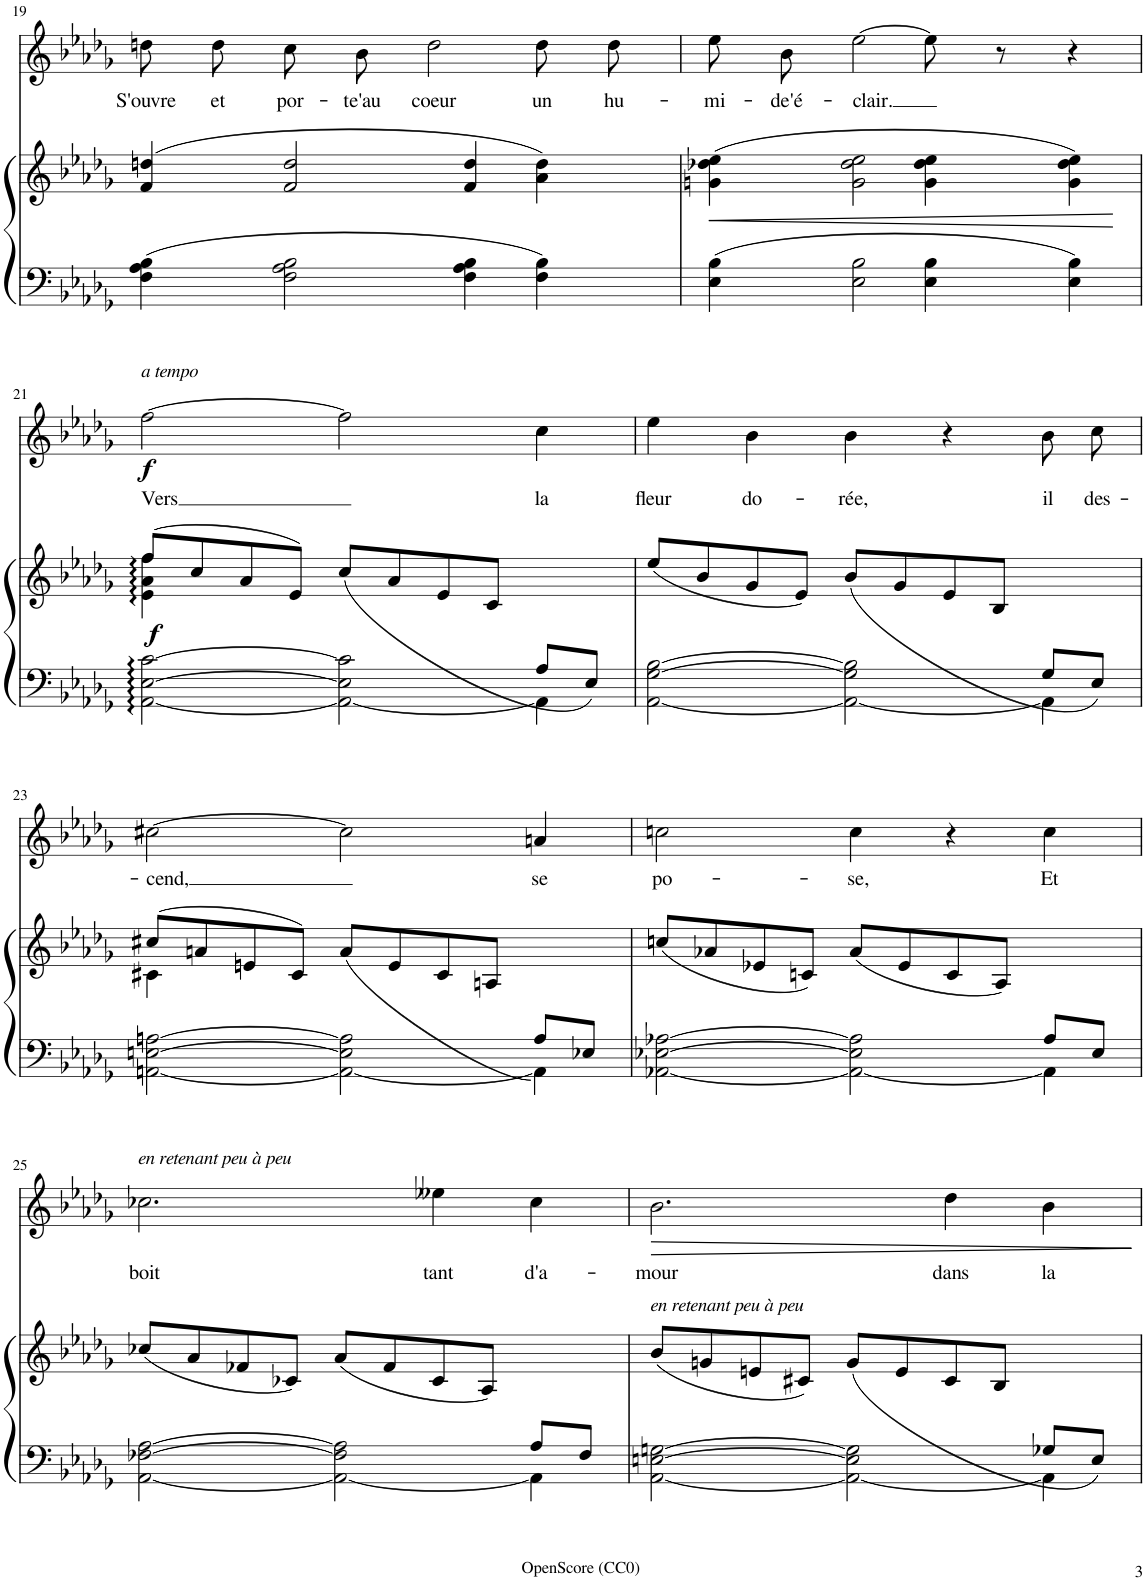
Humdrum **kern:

**kern	**kern	**dynam	**kern	**text	**dynam
*part2	*part2	*part2	*part1	*part1	*part1
*staff3	*staff2	*staff2/3	*staff1	*staff1	*staff1
*I"Piano	*	*	*I"Voice	*	*
*I'Pno	*	*	*	*	*
!!LO:PB:g=z
*clefF4	*clefG2	*	*clefG2	*	*
*k[b-e-a-d-g-]	*k[b-e-a-d-g-]	*	*k[b-e-a-d-g-]	*	*
*M5/4	*M5/4	*	*M5/4	*	*
=19	=19	=19	=19	=19	=19
!	!	!	!	!LO:LY:b	!
4F\ 4A-\ 4B-\	(4f/ 4ddn/	.	8ddn\L	S'ouvre	.
!	!	!	!	!LO:LY:b	!
.	.	.	8dd\	et	.
!	!	!	!	!LO:LY:b	!
2F\ 2A-\ 2B-\	2f/ 2dd/	.	8cc\	por-	.
!	!	!	!	!LO:LY:b	!
.	.	.	8b-\J	-te'au	.
!	!	!	!	!LO:LY:b	!
.	.	.	2dd\	coeur	.
4F\ 4A-\ 4B-\	4f/ 4dd/	.	.	.	.
!	!	!	!	!LO:LY:b	!
4F\ 4B-\	4a-\ 4dd\)	.	8dd\L	un	.
!	!	!	!	!LO:LY:b	!
.	.	.	8dd\J	hu-	.
=20	=20	=20	=20	=20	=20
!	!	!LO:HP:b	!	!LO:LY:b	!
4E-\ 4B-\	(4gn\ 4dd-X\ 4ee-\	<	8ee-\L	-mi-	.
!	!	!	!	!LO:LY:b	!
.	.	.	8b-\J	-de'é-	.
!	!	!	!	!LO:LY:b	!
2E-\ 2B-\	2g\ 2dd-\ 2ee-\	.	[2ee-\	-clair.	.
4E-\ 4B-\	4g\ 4dd-\ 4ee-\	.	8ee-\]	.	.
.	.	.	8r	.	.
4E-\ 4B-\	4g\ 4dd-\ 4ee-\)	.	4r	.	.
.	.	[	.	.	.
!!LO:LB:g=z
=21	=21	=21	=21	=21	=21
*^	*^	*	*	*	*
!	!	!	!	!	!LO:TX:a:i:t=a tempo	!	!
!	!	!	!	!LO:DY:b	!	!LO:LY:b	!LO:DY:b
1ryy	[2AA-\ [2E-\ [2c\	(8ff/L	4e-\ 4a-\ 4ff\	f	[2ff\	Vers	f
.	.	8cc/	.	.	.	.	.
.	.	8a-/	4ryy	.	.	.	.
.	.	8e-/J)	.	.	.	.	.
.	2AA-\_ 2E-\] 2c\]	(8cc/L	2.ryy	.	2ff\]	.	.
.	.	8a-/	.	.	.	.	.
.	.	8e-/	.	.	.	.	.
.	.	8c/J	.	.	.	.	.
!	!	!	!	!	!	!LO:LY:b	!
8A-/L	4AA-\]	4ryy	.	.	4cc\	la	.
8E-/J)	.	.	.	.	.	.	.
*	*	*v	*v	*	*	*	*
=22	=22	=22	=22	=22	=22	=22
!	!	!	!	!	!LO:LY:b	!
1ryy	[2AA-\ [2G-\ [2B-\	(8ee-/L	.	4ee-\	fleur	.
.	.	8b-/	.	.	.	.
!	!	!	!	!	!LO:LY:b	!
.	.	8g-/	.	4b-\	do-	.
.	.	8e-/J)	.	.	.	.
!	!	!	!	!	!LO:LY:b	!
.	2AA-\_ 2G-\] 2B-\]	(8b-/L	.	4b-\	-rée,	.
.	.	8g-/	.	.	.	.
.	.	8e-/	.	4r	.	.
.	.	8B-/J	.	.	.	.
!	!	!	!	!	!LO:LY:b	!
8G-/L	4AA-\]	4ryy	.	8b-\L	il	.
!	!	!	!	!	!LO:LY:b	!
8E-/J)	.	.	.	8cc\J	des-	.
!!LO:LB:g=z
=23	=23	=23	=23	=23	=23	=23
*	*	*^	*	*	*	*
!	!	!	!	!	!	!LO:LY:b	!
1ryy	[2AAn\ [2En\ [2An\	(8cc#X/L	4c#X\	.	[2cc#X\	-cend,	.
.	.	8an/	.	.	.	.	.
.	.	8en/	4ryy	.	.	.	.
.	.	8c#/J)	.	.	.	.	.
.	2AA\_ 2E\] 2A\]	(8a/L	2.ryy	.	2cc#\]	.	.
.	.	8e/	.	.	.	.	.
.	.	8c#/	.	.	.	.	.
.	.	8An/J	.	.	.	.	.
!	!	!	!	!	!	!LO:LY:b	!
8A/L	4AA\])	4ryy	.	.	4an/	se	.
8E-X/J	.	.	.	.	.	.	.
*	*	*v	*v	*	*	*	*
=24	=24	=24	=24	=24	=24	=24
!	!	!	!	!	!LO:LY:b	!
1ryy	[2AA-X\ [2E-X\ [2A-X\	(8ccn/L	.	2ccn\	po-	.
.	.	8a-X/	.	.	.	.
.	.	8e-X/	.	.	.	.
.	.	8cn/J)	.	.	.	.
!	!	!	!	!	!LO:LY:b	!
.	2AA-\_ 2E-\] 2A-\]	(8a-/L	.	4cc\	-se,	.
.	.	8e-/	.	.	.	.
.	.	8c/	.	4r	.	.
.	.	8A-/J)	.	.	.	.
!	!	!	!	!	!LO:LY:b	!
8A-/L	4AA-\]	4ryy	.	4cc\	Et	.
8E-/J	.	.	.	.	.	.
!!LO:LB:g=z
=25	=25	=25	=25	=25	=25	=25
!	!	!	!	!LO:TX:a:i:t=en retenant peu à peu	!	!
!	!	!	!	!	!LO:LY:b	!
1ryy	[2AA-\ [2F-X\ [2A-\	(8cc-X/L	.	2.cc-X\	boit	.
.	.	8a-/	.	.	.	.
.	.	8f-X/	.	.	.	.
.	.	8c-X/J)	.	.	.	.
.	2AA-\_ 2F-\] 2A-\]	(8a-/L	.	.	.	.
.	.	8f-/	.	.	.	.
!	!	!	!	!	!LO:LY:b	!
.	.	8c-/	.	4ee--X\	tant	.
.	.	8A-/J)	.	.	.	.
!	!	!	!	!	!LO:LY:b	!
8A-/L	4AA-\]	4ryy	.	4cc-\	d'a-	.
8F-/J	.	.	.	.	.	.
=26	=26	=26	=26	=26	=26	=26
!	!	!LO:TX:a:i:t=en retenant peu à peu	!	!	!	!
!	!	!	!	!	!LO:LY:b	!LO:HP:b
1ryy	[2AA-\ [2En\ [2Gn\	(8b-/L	.	2.b-\	-mour	>
.	.	8gn/	.	.	.	.
.	.	8en/	.	.	.	.
.	.	8c#X/J)	.	.	.	.
.	2AA-\_ 2E\] 2G\]	(8g/L	.	.	.	.
.	.	8e/	.	.	.	.
!	!	!	!	!	!LO:LY:b	!
.	.	8c#/	.	4dd-\	dans	.
.	.	8B-/J	.	.	.	.
!	!	!	!	!	!LO:LY:b	!
8G-X/L	4AA-\]	4ryy	.	4b-\	la	.
8E/J)	.	.	.	.	.	.
*v	*v	*	*	*	*	*
.	.	.	.	.	]
=	=	=	=	=	=
*-	*-	*-	*-	*-	*-
